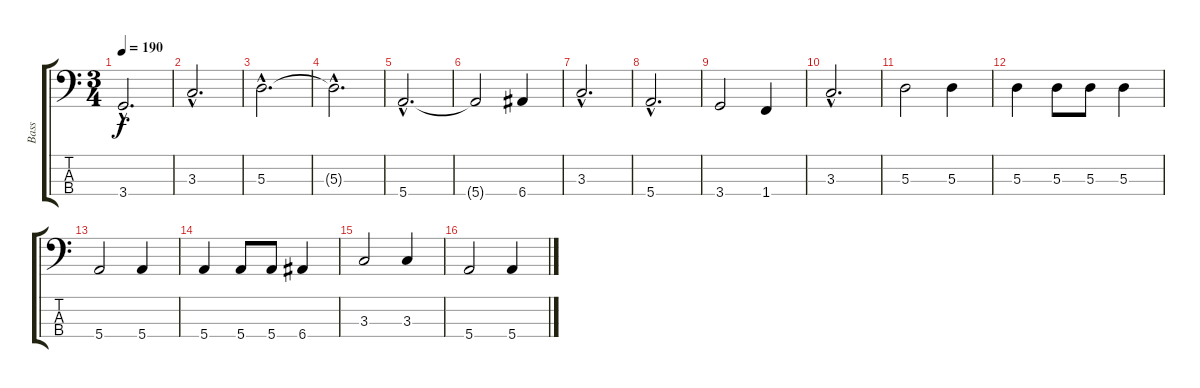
\track ("Bass" "Bass") {instrument electricbasspick}
\staff {score tabs}
\tuning (G2 D2 A1 E1) {hide}
\ts (3 4)
\tempo 190
\clef f4
\ks c
3.4{hac}.2{d dy f} |
3.3{hac}.2{d} |
5.3{hac}.2{d} |
5.3{hac t}.2{d} |
5.4{hac}.2{d} |
5.4{t}.2 6.4.4 |
3.3{hac}.2{d} |
5.4{hac}.2{d} |
3.4.2 1.4.4 |
3.3{hac}.2{d} |
5.3.2 5.3.4 |
5.3.4 5.3.8 5.3.8 5.3.4 |
5.4.2 5.4.4 |
5.4.4 5.4.8 5.4.8 6.4.4 |
3.3.2 3.3.4 |
5.4.2 5.4.4
